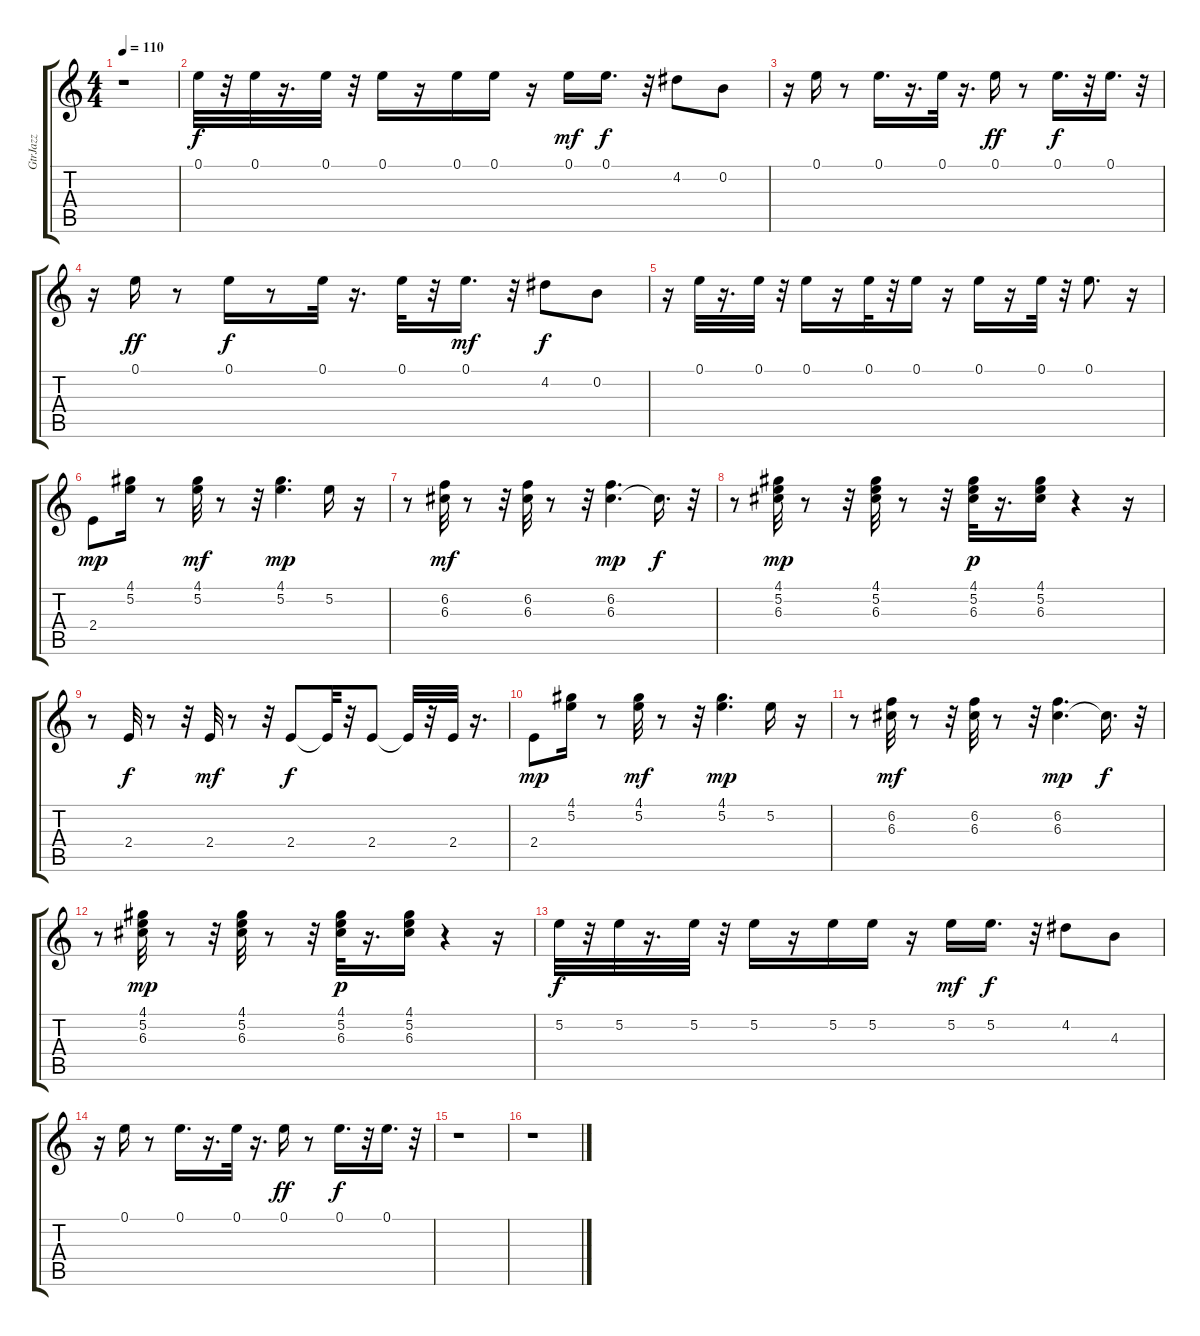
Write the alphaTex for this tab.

\track ("GtrJazz" "GtrJazz") {instrument electricguitarjazz}
\staff {score tabs}
\tuning (E4 B3 G3 D3 A2 E2) {hide}
\ts (4 4)
\tempo 110
\clef g2
\ks c
r.1{dy f} |
0.1.32 r.32 0.1.32 r.16{d} 0.1.32 r.32 0.1.16 r.16 0.1.16 0.1.16 r.16 0.1.16{dy mf} 0.1.16{d dy f} r.32 4.2.8 0.2.8 |
r.16 0.1.16 r.8 0.1.16{d} r.16{d} 0.1.32 r.16{d} 0.1.16{dy ff} r.8 0.1.16{d dy f} r.32 0.1.16{d} r.32 |
r.16 0.1.16{dy ff} r.8 0.1.16{dy f} r.8 0.1.32 r.16{d} 0.1.32 r.32 0.1.16{d dy mf} r.32 4.2.8{dy f} 0.2.8 |
r.16 0.1.32 r.16{d} 0.1.32 r.32 0.1.16 r.16 0.1.32 r.32 0.1.16 r.16 0.1.16 r.16 0.1.32 r.32 0.1.8{d} r.16 |
2.4.8{dy mp} (4.1 5.2).16 r.8 (4.1 5.2).32{dy mf} r.8 r.32 (4.1 5.2).4{d dy mp} 5.2.16 r.16 |
r.8 (6.2 6.3).32{dy mf} r.8 r.32 (6.2 6.3).32 r.8 r.32 (6.2 6.3).4{d dy mp} 6.3{t}.16{d dy f} r.32 |
r.8 (4.1 5.2 6.3).32{dy mp} r.8 r.32 (4.1 5.2 6.3).32 r.8 r.32 (4.1 5.2 6.3).32{dy p} r.16{d} (4.1 5.2 6.3).16 r.4 r.16 |
r.8 2.4.32{dy f} r.8 r.32 2.4.32{dy mf} r.8 r.32 2.4.8{dy f} 2.4{t}.32 r.32 2.4.8 2.4{t}.32 r.32 2.4.32 r.16{d} |
2.4.8{dy mp} (4.1 5.2).16 r.8 (4.1 5.2).32{dy mf} r.8 r.32 (4.1 5.2).4{d dy mp} 5.2.16 r.16 |
r.8 (6.2 6.3).32{dy mf} r.8 r.32 (6.2 6.3).32 r.8 r.32 (6.2 6.3).4{d dy mp} 6.3{t}.16{d dy f} r.32 |
r.8 (4.1 5.2 6.3).32{dy mp} r.8 r.32 (4.1 5.2 6.3).32 r.8 r.32 (4.1 5.2 6.3).32{dy p} r.16{d} (4.1 5.2 6.3).16 r.4 r.16 |
5.2.32{dy f} r.32 5.2.32 r.16{d} 5.2.32 r.32 5.2.16 r.16 5.2.16 5.2.16 r.16 5.2.16{dy mf} 5.2.16{d dy f} r.32 4.2.8 4.3.8 |
r.16 0.1.16 r.8 0.1.16{d} r.16{d} 0.1.32 r.16{d} 0.1.16{dy ff} r.8 0.1.16{d dy f} r.32 0.1.16{d} r.32 |
r.1 |
r.1
